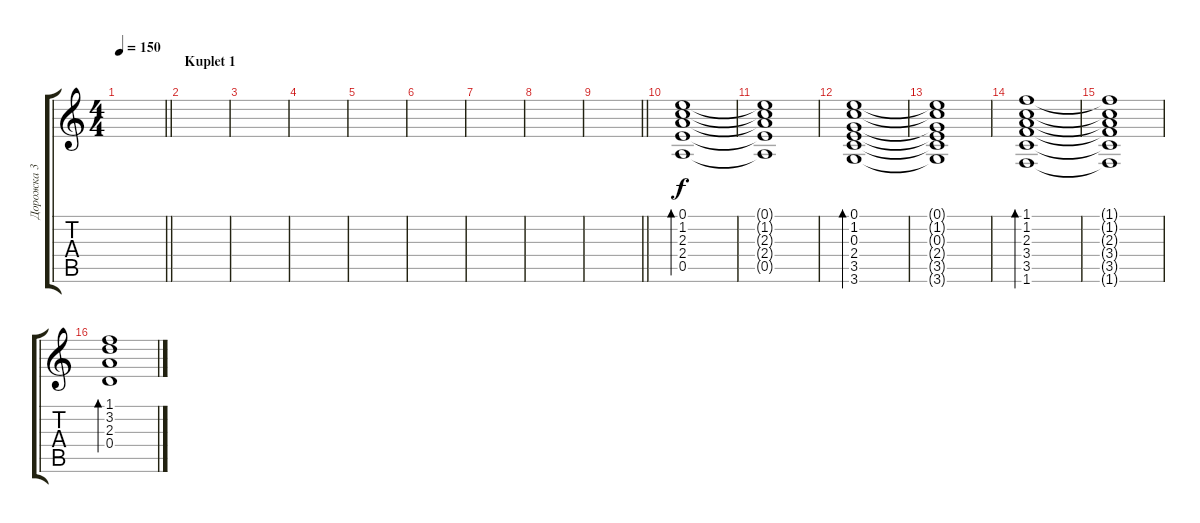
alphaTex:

\track ("Дорожка 3" "Дорожка 3") {instrument acousticguitarsteel}
\staff {score tabs}
\tuning (E4 B3 G3 D3 A2 E2) {hide}
\ts (4 4)
\tempo 150
\clef g2
\barLineRight lightlight
\ks c
|
\section ("" "Kuplet 1")
|
|
|
|
|
|
|
\barLineRight lightlight
|
(0.1 1.2 2.3 2.4 0.5).1{bd 60} |
(0.1{t} 1.2{t} 2.3{t} 2.4{t} 0.5{t}).1 |
(0.1 1.2 0.3 2.4 3.5 3.6).1{bd 60} |
(0.1{t} 1.2{t} 0.3{t} 2.4{t} 3.5{t} 3.6{t}).1 |
(1.1 1.2 2.3 3.4 3.5 1.6).1{bd 60} |
(1.1{t} 1.2{t} 2.3{t} 3.4{t} 3.5{t} 1.6{t}).1 |
(1.1 3.2 2.3 0.4).1{bd 60}
